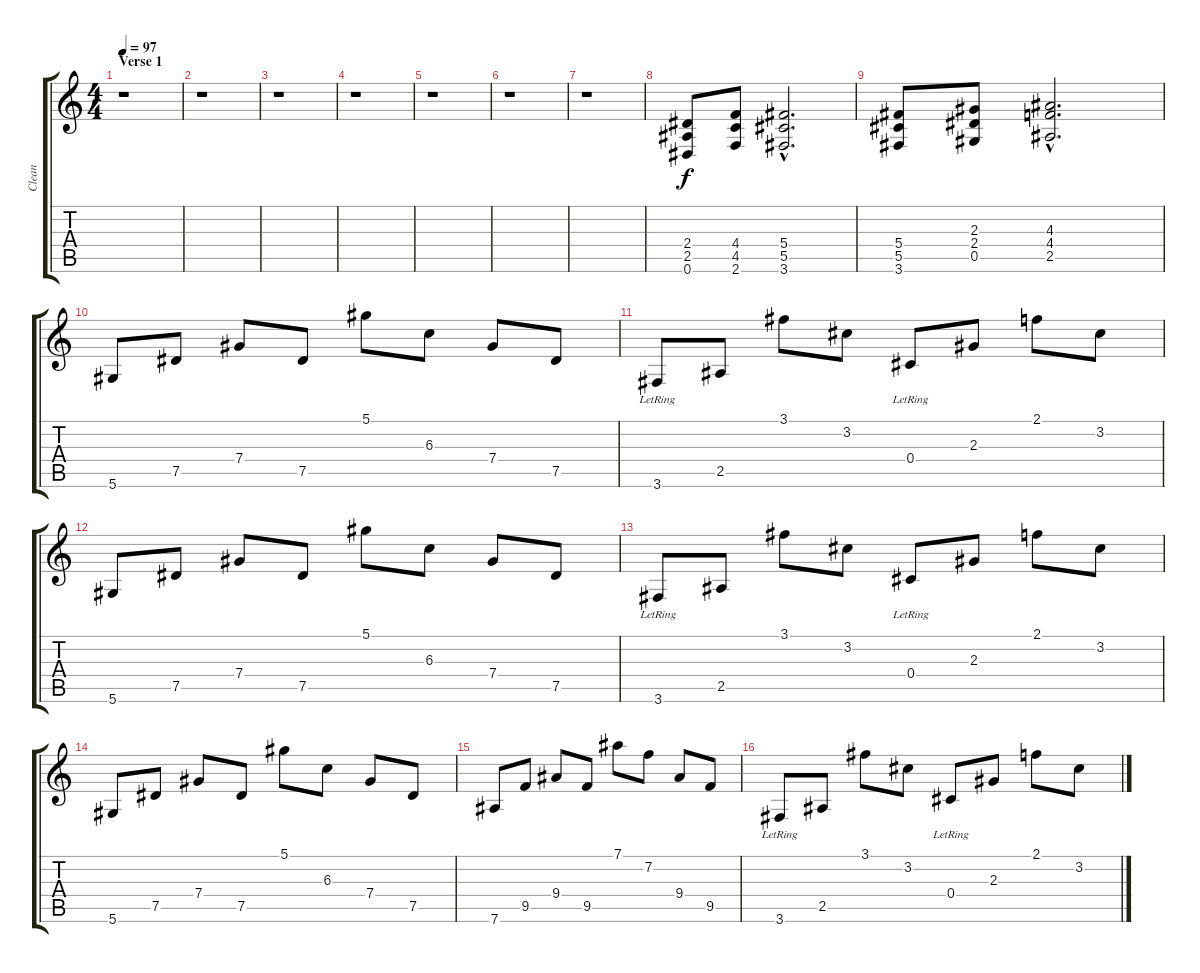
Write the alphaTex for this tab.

\track ("Clean" "Clean") {instrument electricguitarclean}
\staff {score tabs}
\tuning (Eb4 Bb3 Gb3 Db3 Ab2 Eb2) {hide}
\ts (4 4)
\section ("" "Verse 1")
\tempo 97
\clef g2
\ks c
r.1{dy f instrument electricguitarclean} |
r.1 |
r.1 |
r.1 |
r.1 |
r.1 |
r.1 |
(2.4 2.5 0.6).8 (4.4 4.5 2.6).8 (5.4{hac} 5.5{hac} 3.6{hac}).2{d} |
(5.4 5.5 3.6).8 (2.3 2.4 0.5).8 (4.3{hac} 4.4{hac} 2.5{hac}).2{d} |
5.6.8 7.5.8 7.4.8 7.5.8 5.1.8 6.3.8 7.4.8 7.5.8 |
3.6{lr}.8 2.5.8 3.1.8 3.2.8 0.4{lr}.8 2.3.8 2.1.8 3.2.8 |
5.6.8 7.5.8 7.4.8 7.5.8 5.1.8 6.3.8 7.4.8 7.5.8 |
3.6{lr}.8 2.5.8 3.1.8 3.2.8 0.4{lr}.8 2.3.8 2.1.8 3.2.8 |
5.6.8 7.5.8 7.4.8 7.5.8 5.1.8 6.3.8 7.4.8 7.5.8 |
7.6.8 9.5.8 9.4.8 9.5.8 7.1.8 7.2.8 9.4.8 9.5.8 |
3.6{lr}.8 2.5.8 3.1.8 3.2.8 0.4{lr}.8 2.3.8 2.1.8 3.2.8
